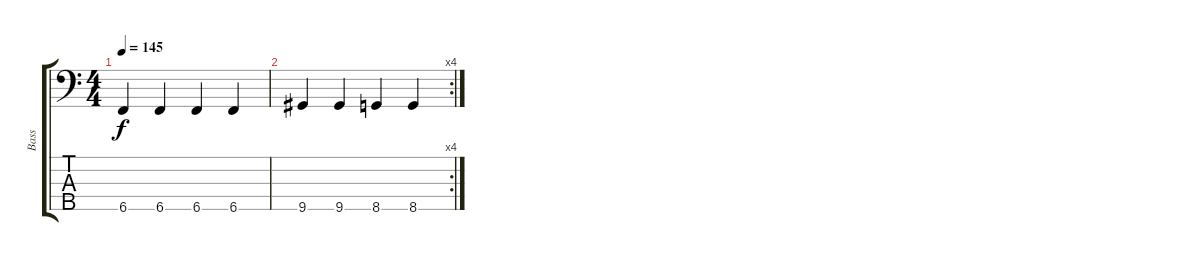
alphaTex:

\track ("Bass" "Bass") {instrument electricbasspick}
\staff {score tabs}
\tuning (G2 D2 A1 E1 B0) {hide}
\ts (4 4)
\tempo 145
\clef f4
\ks c
6.5.4{dy f} 6.5.4 6.5.4 6.5.4 |
\rc 4
9.5.4 9.5.4 8.5.4 8.5.4
